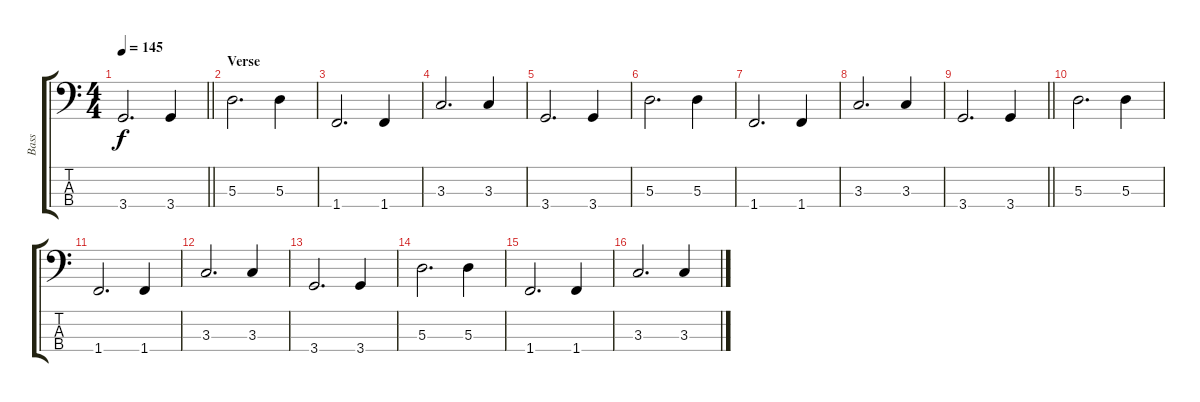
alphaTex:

\track ("Bass" "Bass") {instrument electricbasspick}
\staff {score tabs}
\tuning (G2 D2 A1 E1) {hide}
\ts (4 4)
\tempo 145
\clef f4
\barLineRight lightlight
\ks c
3.4.2{d dy f} 3.4.4 |
\section ("" "Verse")
5.3.2{d} 5.3.4 |
1.4.2{d} 1.4.4 |
3.3.2{d} 3.3.4 |
3.4.2{d} 3.4.4 |
5.3.2{d} 5.3.4 |
1.4.2{d} 1.4.4 |
3.3.2{d} 3.3.4 |
\barLineRight lightlight
3.4.2{d} 3.4.4 |
5.3.2{d} 5.3.4 |
1.4.2{d} 1.4.4 |
3.3.2{d} 3.3.4 |
3.4.2{d} 3.4.4 |
5.3.2{d} 5.3.4 |
1.4.2{d} 1.4.4 |
3.3.2{d} 3.3.4
